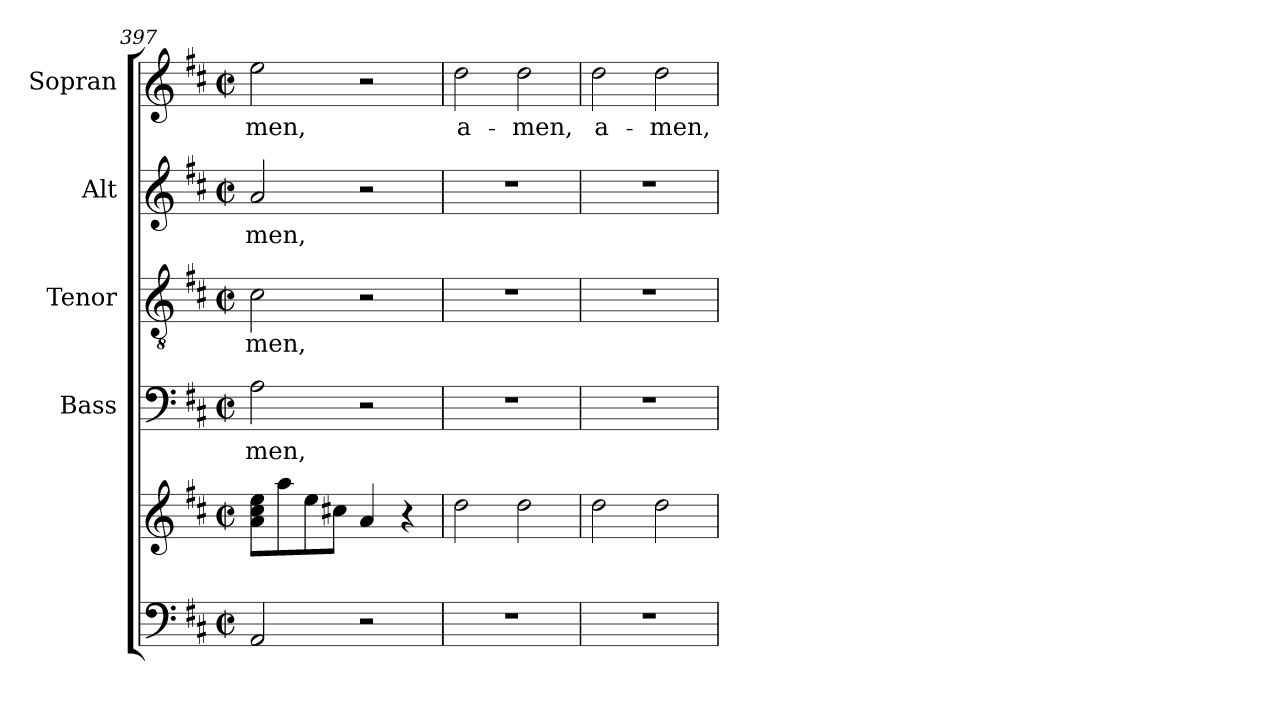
**kern	**kern	**kern	**text	**kern	**text	**kern	**text	**kern	**text
*part5	*part5	*part4	*part4	*part3	*part3	*part2	*part2	*part1	*part1
*staff6	*staff5	*staff4	*staff4	*staff3	*staff3	*staff2	*staff2	*staff1	*staff1
*	*	*I"Bass	*	*I"Tenor	*	*I"Alt	*	*I"Sopran	*
*	*	*I'B.	*	*I'T.	*	*I'A.	*	*I'S.	*
*clefF4	*clefG2	*clefF4	*	*clefGv2	*	*clefG2	*	*clefG2	*
*k[f#c#]	*k[f#c#]	*k[f#c#]	*	*k[f#c#]	*	*k[f#c#]	*	*k[f#c#]	*
*D:	*D:	*D:	*	*D:	*	*D:	*	*D:	*
*M2/2	*M2/2	*M2/2	*	*M2/2	*	*M2/2	*	*M2/2	*
*met(c|)	*met(c|)	*met(c|)	*	*met(c|)	*	*met(c|)	*	*met(c|)	*
=397	=397	=397	=397	=397	=397	=397	=397	=397	=397
!	!	!	!LO:LY:b	!	!LO:LY:b	!	!LO:LY:b	!	!LO:LY:b
2AA/	8a\ 8cc#\ 8ee\L	2A\	-men,	2c#\	-men,	2a/	-men,	2ee\	-men,
.	8aa\	.	.	.	.	.	.	.	.
.	8ee\	.	.	.	.	.	.	.	.
.	8cc#X\J	.	.	.	.	.	.	.	.
2r	4a/	2r	.	2r	.	2r	.	2r	.
.	4r	.	.	.	.	.	.	.	.
!!LO:LB:g=z
=398	=398	=398	=398	=398	=398	=398	=398	=398	=398
!	!	!	!	!	!	!	!	!	!LO:LY:b
1r	2dd\	1r	.	1r	.	1r	.	2dd\	a-
!	!	!	!	!	!	!	!	!	!LO:LY:b
.	2dd\	.	.	.	.	.	.	2dd\	-men,
=399	=399	=399	=399	=399	=399	=399	=399	=399	=399
!	!	!	!	!	!	!	!	!	!LO:LY:b
1r	2dd\	1r	.	1r	.	1r	.	2dd\	a-
!	!	!	!	!	!	!	!	!	!LO:LY:b
.	2dd\	.	.	.	.	.	.	2dd\	-men,
=	=	=	=	=	=	=	=	=	=
*-	*-	*-	*-	*-	*-	*-	*-	*-	*-
